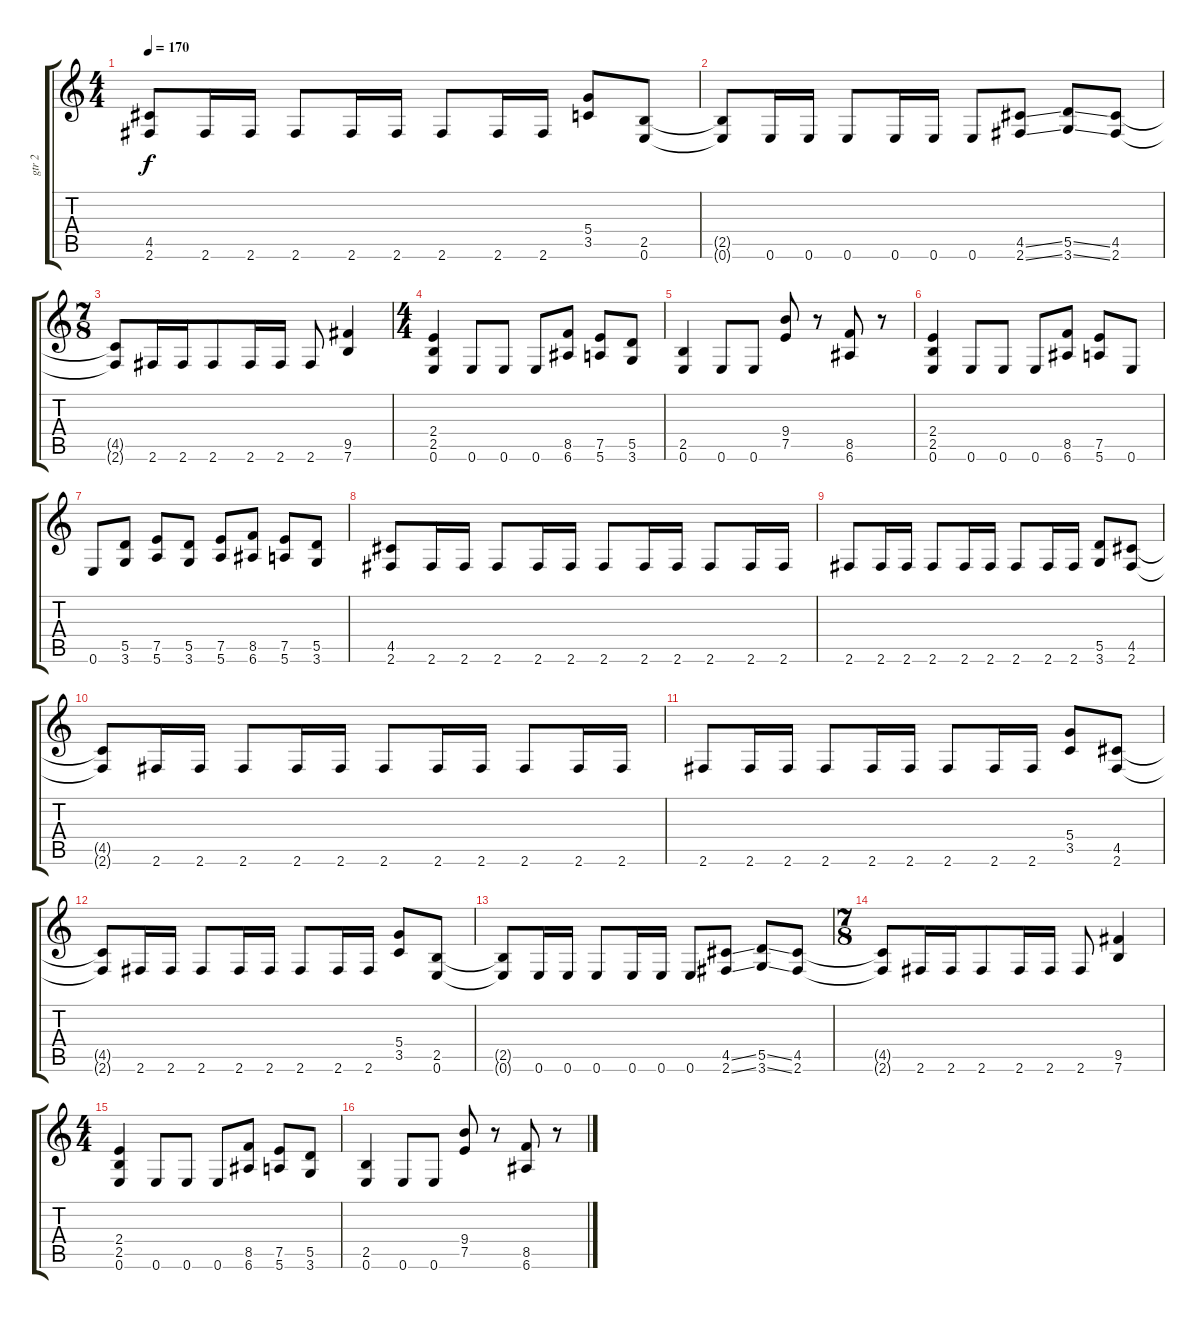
\track ("gtr 2" "gtr 2") {instrument distortionguitar}
\staff {score tabs}
\tuning (E4 B3 G3 D3 A2 E2) {hide}
\ts (4 4)
\tempo 170
\clef g2
\ks c
(4.5{t} 2.6{t}).8{dy f} 2.6.16 2.6.16 2.6.8 2.6.16 2.6.16 2.6.8 2.6.16 2.6.16 (5.4 3.5).8 (2.5 0.6).8 |
(2.5{t} 0.6{t}).8 0.6.16 0.6.16 0.6.8 0.6.16 0.6.16 0.6.8 (4.5{ss} 2.6{ss}).8 (5.5{ss} 3.6{ss}).8 (4.5 2.6).8 |
\ts (7 8)
(4.5{t} 2.6{t}).8 2.6.16 2.6.16 2.6.8 2.6.16 2.6.16 2.6.8 (9.5 7.6).4 |
\ts (4 4)
(2.4 2.5 0.6).4 0.6.8 0.6.8 0.6.8 (8.5 6.6).8 (7.5 5.6).8 (5.5 3.6).8 |
(2.5 0.6).4 0.6.8 0.6.8 (9.4 7.5).8 r.8 (8.5 6.6).8 r.8 |
(2.4 2.5 0.6).4 0.6.8 0.6.8 0.6.8 (8.5 6.6).8 (7.5 5.6).8 0.6.8 |
0.6.8 (5.5 3.6).8 (7.5 5.6).8 (5.5 3.6).8 (7.5 5.6).8 (8.5 6.6).8 (7.5 5.6).8 (5.5 3.6).8 |
(4.5 2.6).8 2.6.16 2.6.16 2.6.8 2.6.16 2.6.16 2.6.8 2.6.16 2.6.16 2.6.8 2.6.16 2.6.16 |
2.6.8 2.6.16 2.6.16 2.6.8 2.6.16 2.6.16 2.6.8 2.6.16 2.6.16 (5.5 3.6).8 (4.5 2.6).8 |
(4.5{t} 2.6{t}).8 2.6.16 2.6.16 2.6.8 2.6.16 2.6.16 2.6.8 2.6.16 2.6.16 2.6.8 2.6.16 2.6.16 |
2.6.8 2.6.16 2.6.16 2.6.8 2.6.16 2.6.16 2.6.8 2.6.16 2.6.16 (5.4 3.5).8 (4.5 2.6).8 |
(4.5{t} 2.6{t}).8 2.6.16 2.6.16 2.6.8 2.6.16 2.6.16 2.6.8 2.6.16 2.6.16 (5.4 3.5).8 (2.5 0.6).8 |
(2.5{t} 0.6{t}).8 0.6.16 0.6.16 0.6.8 0.6.16 0.6.16 0.6.8 (4.5{ss} 2.6{ss}).8 (5.5{ss} 3.6{ss}).8 (4.5 2.6).8 |
\ts (7 8)
(4.5{t} 2.6{t}).8 2.6.16 2.6.16 2.6.8 2.6.16 2.6.16 2.6.8 (9.5 7.6).4 |
\ts (4 4)
(2.4 2.5 0.6).4 0.6.8 0.6.8 0.6.8 (8.5 6.6).8 (7.5 5.6).8 (5.5 3.6).8 |
(2.5 0.6).4 0.6.8 0.6.8 (9.4 7.5).8 r.8 (8.5 6.6).8 r.8
